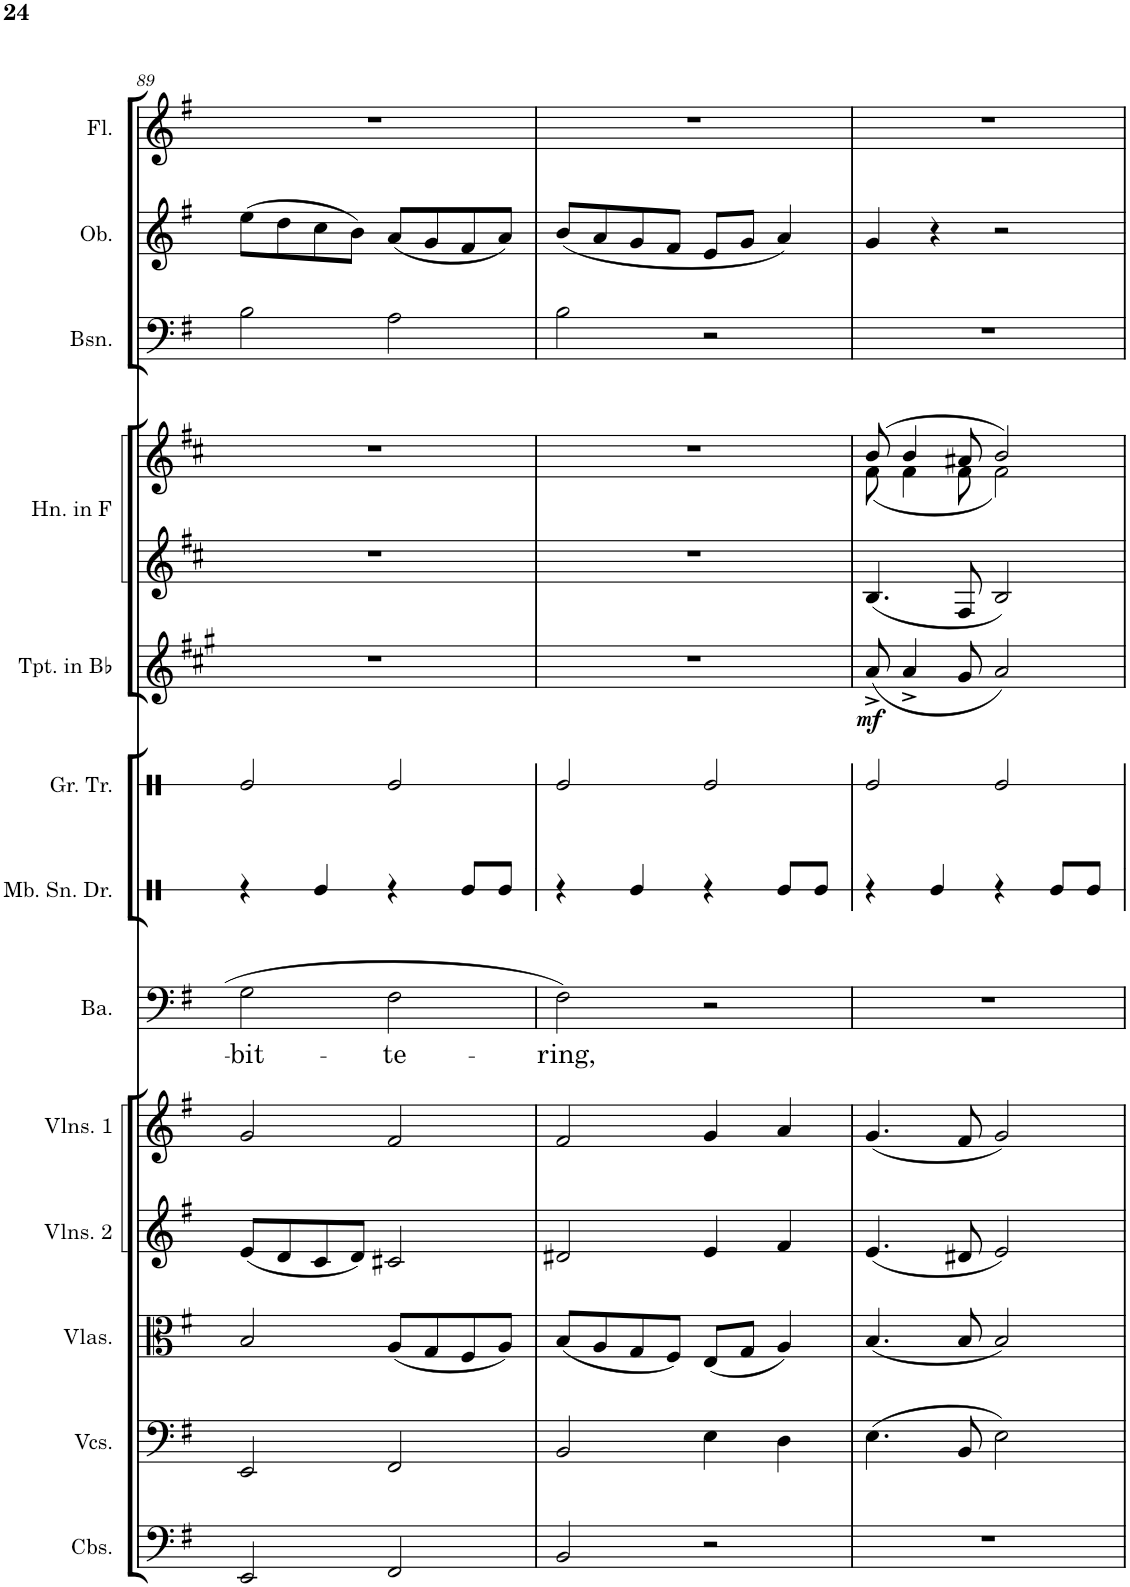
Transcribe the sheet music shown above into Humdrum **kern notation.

**kern	**kern	**kern	**kern	**kern	**kern	**text	**kern	**kern	**kern	**dynam	**kern	**kern	**kern	**kern	**kern
*part13	*part12	*part11	*part10	*part9	*part8	*part8	*part7	*part6	*part5	*part5	*part4	*part4	*part3	*part2	*part1
*staff14	*staff13	*staff12	*staff11	*staff10	*staff9	*staff9	*staff8	*staff7	*staff6	*staff6	*staff5	*staff4	*staff3	*staff2	*staff1
*I"Contrabasses	*I"Violoncellos	*I"Violas	*I"Violins 2	*I"Violins 1	*I"Bariton	*	*I"Snare drum	*I"Grote trom	*I"Trumpets in Bb	*	*I"Horns in F	*	*I"Bassoons	*I"Oboes	*I"Flutes
*I'Cbs.	*I'Vcs.	*I'Vlas.	*I'Vlns. 2	*I'Vlns. 1	*I'Ba.	*	*	*I'Gr. Tr.	*I'Tpt. in Bb	*	*I'Hn. in F	*	*I'Bsn.	*I'Ob.	*I'Fl.
!!LO:PB:g=z
*clefF4	*clefF4	*clefC3	*clefG2	*clefG2	*clefF4	*	*clefX	*clefX	*clefG2	*	*clefG2	*clefG2	*clefF4	*clefG2	*clefG2
*Trd7c12	*	*	*	*	*	*	*	*	*Trd1c2	*	*Trd4c7	*Trd4c7	*	*	*
*k[f#]	*k[f#]	*k[f#]	*k[f#]	*k[f#]	*k[f#]	*	*k[]	*k[]	*k[f#c#g#]	*	*k[f#c#]	*k[f#c#]	*k[f#]	*k[f#]	*k[f#]
*M4/4	*M4/4	*M4/4	*M4/4	*M4/4	*M4/4	*	*M4/4	*M4/4	*M4/4	*	*M4/4	*M4/4	*M4/4	*M4/4	*M4/4
=89	=89	=89	=89	=89	=89	=89	=89	=89	=89	=89	=89	=89	=89	=89	=89
!	!	!	!	!	!	!LO:LY:b	!	!	!	!	!	!	!	!	!
2EE/	2EE/	2B/	(8e/L	2g/	2G\	-bit-	4r	2Re/	1r	.	1r	1r	2B\	(8ee\L	1r
.	.	.	8d/	.	.	.	.	.	.	.	.	.	.	8dd\	.
.	.	.	8c/	.	.	.	4Re/	.	.	.	.	.	.	8cc\	.
.	.	.	8d/J)	.	.	.	.	.	.	.	.	.	.	8b\J)	.
!	!	!	!	!	!	!LO:LY:b	!	!	!	!	!	!	!	!	!
2FF#/	2FF#/	(8A/L	2c#X/	2f#/	2F#\	-te-	4r	2Re/	.	.	.	.	2A\	(8a/L	.
.	.	8G/	.	.	.	.	.	.	.	.	.	.	.	8g/	.
.	.	8F#/	.	.	.	.	8Re/L	.	.	.	.	.	.	8f#/	.
.	.	8A/J)	.	.	.	.	8Re/J	.	.	.	.	.	.	8a/J)	.
=90	=90	=90	=90	=90	=90	=90	=90	=90	=90	=90	=90	=90	=90	=90	=90
!	!	!	!	!	!	!LO:LY:b	!	!	!	!	!	!	!	!	!
2BB/	2BB/	(8B/L	2d#X/	2f#/	2F#\	-ring,	4r	2Re/	1r	.	1r	1r	2B\	(8b/L	1r
.	.	8A/	.	.	.	.	.	.	.	.	.	.	.	8a/	.
.	.	8G/	.	.	.	.	4Re/	.	.	.	.	.	.	8g/	.
.	.	8F#/J)	.	.	.	.	.	.	.	.	.	.	.	8f#/J	.
2r	4E\	(8E/L	4e/	4g/	2r	.	4r	2Re/	.	.	.	.	2r	8e/L	.
.	.	8G/J	.	.	.	.	.	.	.	.	.	.	.	8g/J	.
.	4D\	4A/)	4f#/	4a/	.	.	8Re/L	.	.	.	.	.	.	4a/)	.
.	.	.	.	.	.	.	8Re/J	.	.	.	.	.	.	.	.
=91	=91	=91	=91	=91	=91	=91	=91	=91	=91	=91	=91	=91	=91	=91	=91
*	*	*	*	*	*	*	*	*	*	*	*	*^	*	*	*
!	!	!	!	!	!	!	!	!	!	!LO:DY:b	!	!	!	!	!	!
1r	(4.E\	(4.B/	(4.e/	(4.g/	1r	.	4r	2Re/	(8a^/	mf	4.B/	(8b/	(8f#\	1r	4g/	1r
.	.	.	.	.	.	.	.	.	4a^/	.	.	4b/	4f#\	.	.	.
.	.	.	.	.	.	.	4Re/	.	.	.	.	.	.	.	4r	.
.	8BB/	8B/	8d#X/	8f#/	.	.	.	.	8g#/	.	8F#/	8a#X/	8f#\	.	.	.
.	2E\)	2B/)	2e/)	2g/)	.	.	4r	2Re/	2a/)	.	2B/	2b/)	2f#\)	.	2r	.
.	.	.	.	.	.	.	8Re/L	.	.	.	.	.	.	.	.	.
.	.	.	.	.	.	.	8Re/J	.	.	.	.	.	.	.	.	.
*	*	*	*	*	*	*	*	*	*	*	*	*v	*v	*	*	*
=	=	=	=	=	=	=	=	=	=	=	=	=	=	=	=
*-	*-	*-	*-	*-	*-	*-	*-	*-	*-	*-	*-	*-	*-	*-	*-
